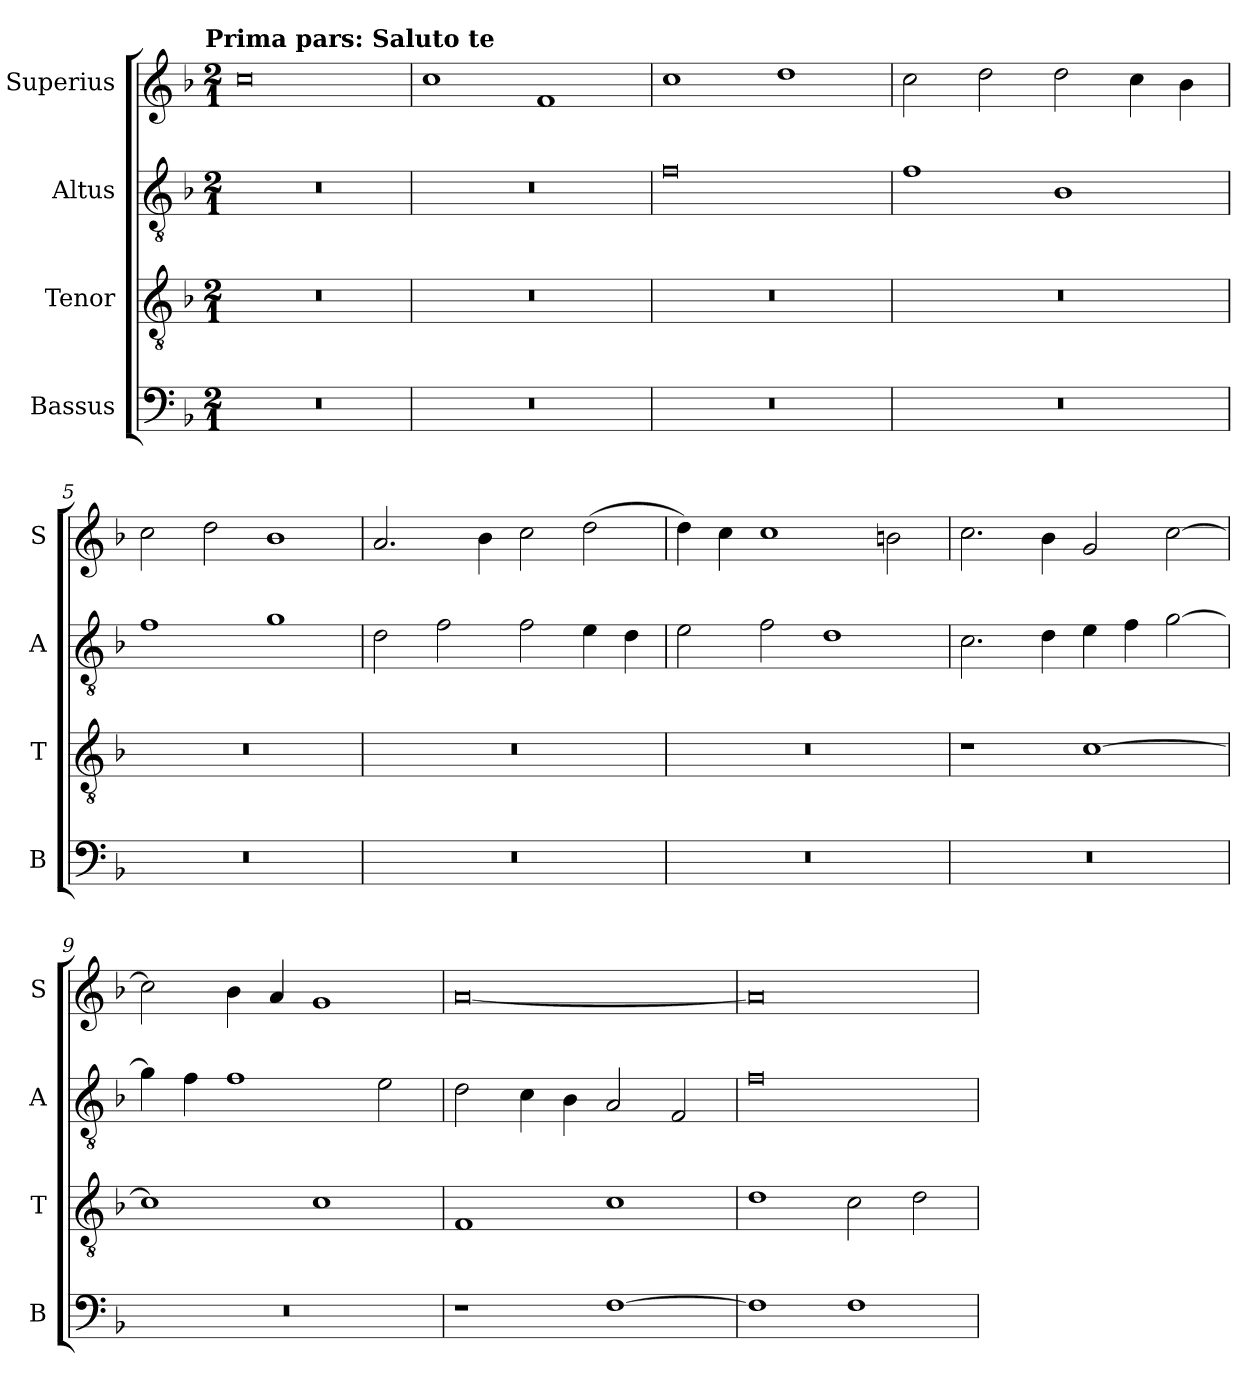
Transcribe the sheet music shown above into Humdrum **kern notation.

**kern	**kern	**kern	**kern
*part4	*part3	*part2	*part1
*staff4	*staff3	*staff2	*staff1
*I"Bassus	*I"Tenor	*I"Altus	*I"Superius
*I'B	*I'T	*I'A	*I'S
*clefF4	*clefGv2	*clefGv2	*clefG2
*k[b-]	*k[b-]	*k[b-]	*k[b-]
*F:	*F:	*F:	*F:
!!LO:TX:omd:t=Prima pars&colon; Saluto te
*M2/1	*M2/1	*M2/1	*M2/1
=1	=1	=1	=1
0r	0r	0r	0cc
=2	=2	=2	=2
0r	0r	0r	1cc
.	.	.	1f
=3	=3	=3	=3
0r	0r	0f	1cc
.	.	.	1dd
=4	=4	=4	=4
0r	0r	1f	2cc
.	.	.	2dd
.	.	1B-	2dd
.	.	.	4cc
.	.	.	4b-
=5	=5	=5	=5
0r	0r	1f	2cc
.	.	.	2dd
.	.	1g	1b-
=6	=6	=6	=6
0r	0r	2d	2.a
.	.	2f	.
.	.	.	4b-
.	.	2f	2cc
.	.	4e	(2dd
.	.	4d	.
=7	=7	=7	=7
0r	0r	2e	4dd)
.	.	.	4cc
.	.	2f	1cc
.	.	1d	.
.	.	.	2bn
=8	=8	=8	=8
0r	1r	2.c	2.cc
.	.	4d	4b-
.	[1c	4e	2g
.	.	4f	.
.	.	[2g	[2cc
=9	=9	=9	=9
0r	1c]	4g]	2cc]
.	.	4f	.
.	.	1f	4b-
.	.	.	4a
.	1c	.	1g
.	.	2e	.
=10	=10	=10	=10
1r	1F	2d	[0a
.	.	4c	.
.	.	4B-	.
[1F	1c	2A	.
.	.	2F	.
=11	=11	=11	=11
1F]	1d	0f	0a]
1F	2c	.	.
.	2d	.	.
=	=	=	=
*-	*-	*-	*-
